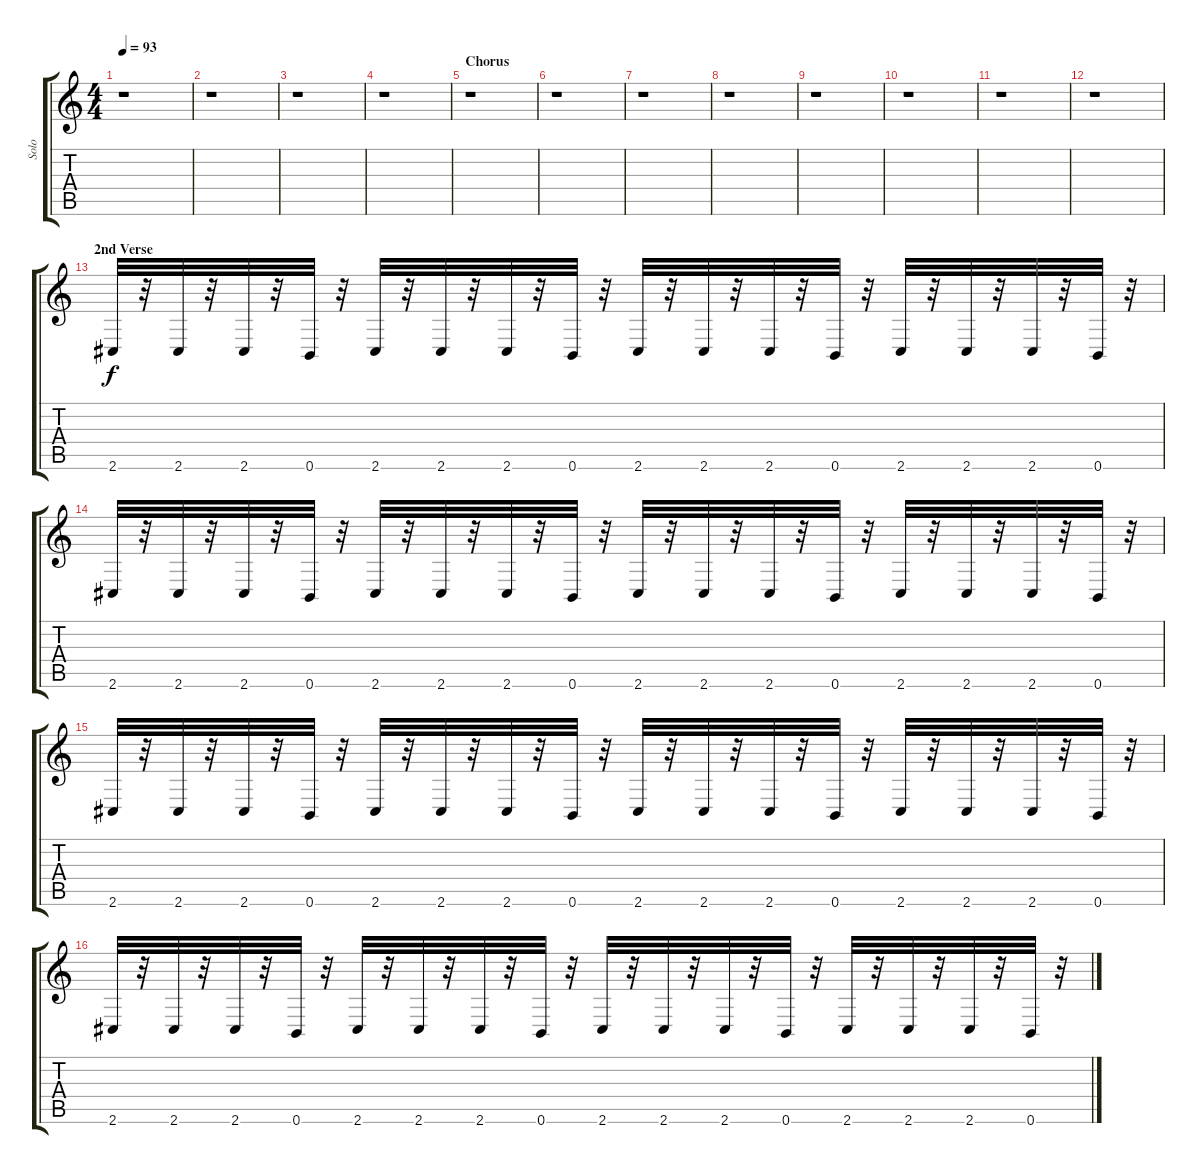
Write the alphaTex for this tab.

\track ("Solo" "Solo") {instrument distortionguitar}
\staff {score tabs}
\tuning (Db4 Ab3 E3 B2 Gb2 B1) {hide}
\ts (4 4)
\tempo 93
\clef g2
\ks c
r.1{dy f} |
r.1 |
r.1 |
r.1 |
\section ("" "Chorus")
r.1 |
r.1 |
r.1 |
r.1 |
r.1 |
r.1 |
r.1 |
r.1 |
\section ("" "2nd Verse")
2.6.32{volume 8 instrument distortionguitar} r.32 2.6.32 r.32 2.6.32 r.32 0.6.32 r.32 2.6.32 r.32 2.6.32 r.32 2.6.32 r.32 0.6.32 r.32 2.6.32 r.32 2.6.32 r.32 2.6.32 r.32 0.6.32 r.32 2.6.32 r.32 2.6.32 r.32 2.6.32 r.32 0.6.32 r.32 |
2.6.32 r.32 2.6.32 r.32 2.6.32 r.32 0.6.32 r.32 2.6.32 r.32 2.6.32 r.32 2.6.32 r.32 0.6.32 r.32 2.6.32 r.32 2.6.32 r.32 2.6.32 r.32 0.6.32 r.32 2.6.32 r.32 2.6.32 r.32 2.6.32 r.32 0.6.32 r.32 |
2.6.32{volume 16 instrument distortionguitar} r.32 2.6.32 r.32 2.6.32 r.32 0.6.32 r.32 2.6.32 r.32 2.6.32 r.32 2.6.32 r.32 0.6.32 r.32 2.6.32 r.32 2.6.32 r.32 2.6.32 r.32 0.6.32 r.32 2.6.32 r.32 2.6.32 r.32 2.6.32 r.32 0.6.32 r.32 |
2.6.32 r.32 2.6.32 r.32 2.6.32 r.32 0.6.32 r.32 2.6.32 r.32 2.6.32 r.32 2.6.32 r.32 0.6.32 r.32 2.6.32 r.32 2.6.32 r.32 2.6.32 r.32 0.6.32 r.32 2.6.32 r.32 2.6.32 r.32 2.6.32 r.32 0.6.32 r.32
